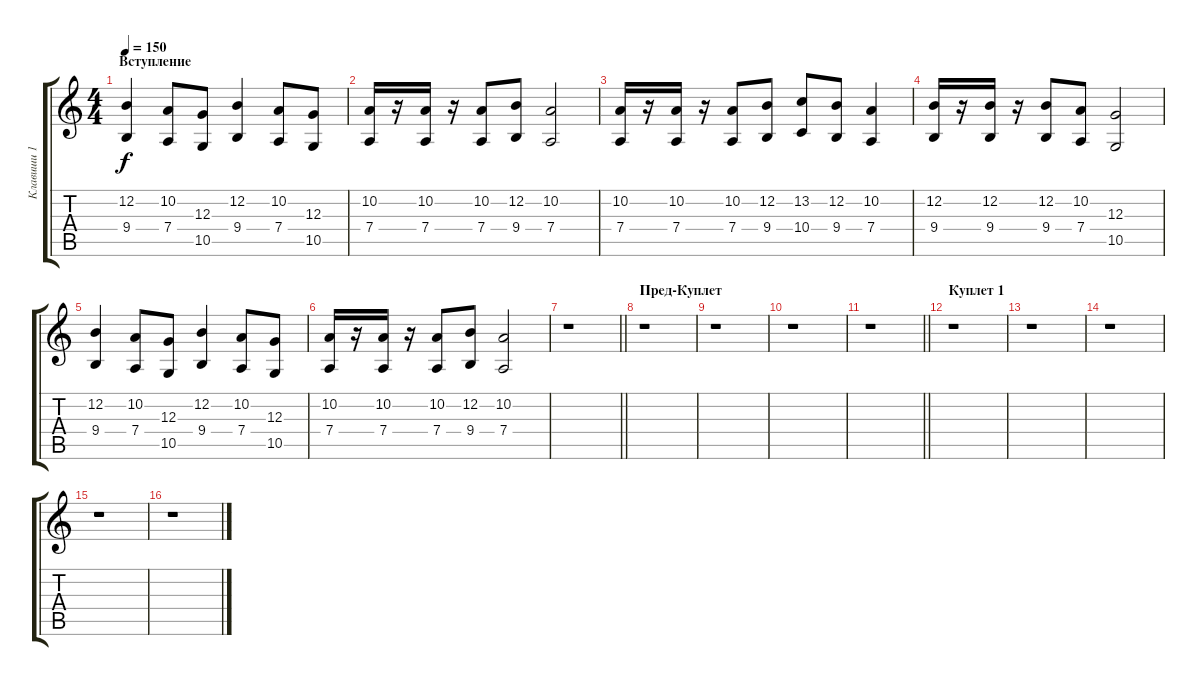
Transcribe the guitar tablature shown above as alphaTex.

\track ("Клавиши 1" "Клавиши 1") {instrument accordion}
\staff {score tabs}
\tuning (E4 B3 G3 D3 A2 E2) {hide}
\ts (4 4)
\section ("" "Вступление")
\tempo 150
\clef g2
\ks c
(12.2 9.4).4{dy f instrument accordion} (10.2 7.4).8 (12.3 10.5).8 (12.2 9.4).4 (10.2 7.4).8 (12.3 10.5).8 |
(10.2 7.4).16 r.16 (10.2 7.4).16 r.16 (10.2 7.4).8 (12.2 9.4).8 (10.2 7.4).2 |
(10.2 7.4).16 r.16 (10.2 7.4).16 r.16 (10.2 7.4).8 (12.2 9.4).8 (13.2 10.4).8 (12.2 9.4).8 (10.2 7.4).4 |
(12.2 9.4).16 r.16 (12.2 9.4).16 r.16 (12.2 9.4).8 (10.2 7.4).8 (12.3 10.5).2 |
(12.2 9.4).4 (10.2 7.4).8 (12.3 10.5).8 (12.2 9.4).4 (10.2 7.4).8 (12.3 10.5).8 |
(10.2 7.4).16 r.16 (10.2 7.4).16 r.16 (10.2 7.4).8 (12.2 9.4).8 (10.2 7.4).2 |
\barLineRight lightlight
r.1 |
\section ("" "Пред-Куплет")
r.1 |
r.1 |
r.1 |
\barLineRight lightlight
r.1 |
\section ("" "Куплет 1")
r.1 |
r.1 |
r.1 |
r.1 |
r.1
